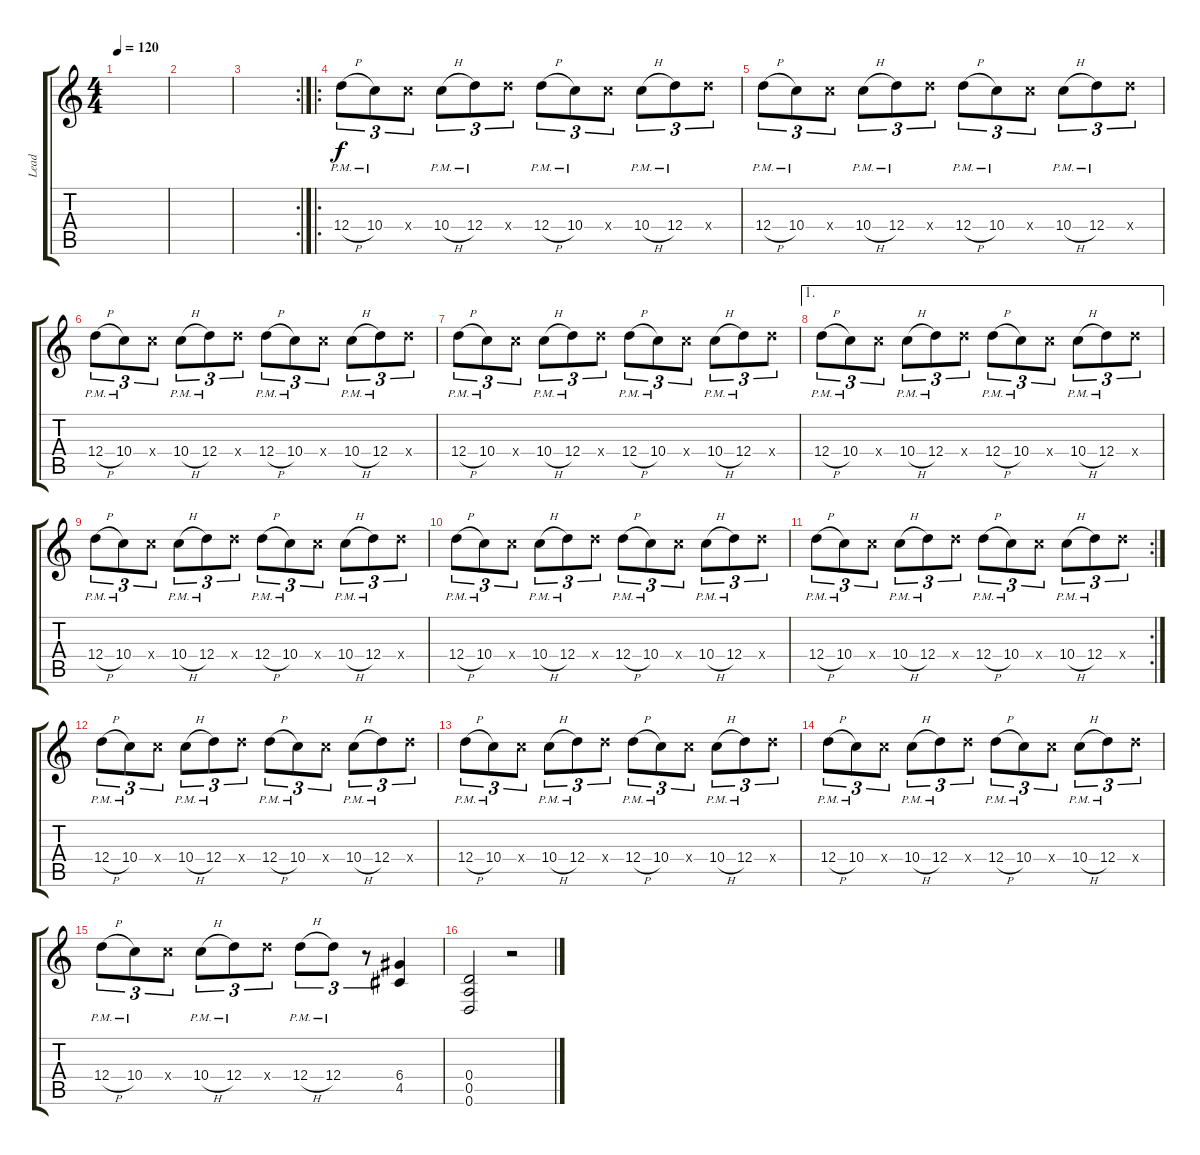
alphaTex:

\track ("Lead" "Lead") {instrument distortionguitar}
\staff {score tabs}
\tuning (E4 B3 G3 D3 A2 D2) {hide}
\ts (4 4)
\tempo 120
\clef g2
\ks c
|
|
\rc 2
|
\ro
12.4{h pm}.8{tu (3 2) volume 13} 10.4{pm}.8{tu (3 2)} 10.4{x}.8{tu (3 2)} 10.4{h pm}.8{tu (3 2)} 12.4{pm}.8{tu (3 2)} 12.4{x}.8{tu (3 2)} 12.4{h pm}.8{tu (3 2)} 10.4{pm}.8{tu (3 2)} 10.4{x}.8{tu (3 2)} 10.4{h pm}.8{tu (3 2)} 12.4{pm}.8{tu (3 2)} 12.4{x}.8{tu (3 2)} |
12.4{h pm}.8{tu (3 2)} 10.4{pm}.8{tu (3 2)} 10.4{x}.8{tu (3 2)} 10.4{h pm}.8{tu (3 2)} 12.4{pm}.8{tu (3 2)} 12.4{x}.8{tu (3 2)} 12.4{h pm}.8{tu (3 2)} 10.4{pm}.8{tu (3 2)} 10.4{x}.8{tu (3 2)} 10.4{h pm}.8{tu (3 2)} 12.4{pm}.8{tu (3 2)} 12.4{x}.8{tu (3 2)} |
12.4{h pm}.8{tu (3 2)} 10.4{pm}.8{tu (3 2)} 10.4{x}.8{tu (3 2)} 10.4{h pm}.8{tu (3 2)} 12.4{pm}.8{tu (3 2)} 12.4{x}.8{tu (3 2)} 12.4{h pm}.8{tu (3 2)} 10.4{pm}.8{tu (3 2)} 10.4{x}.8{tu (3 2)} 10.4{h pm}.8{tu (3 2)} 12.4{pm}.8{tu (3 2)} 12.4{x}.8{tu (3 2)} |
12.4{h pm}.8{tu (3 2)} 10.4{pm}.8{tu (3 2)} 10.4{x}.8{tu (3 2)} 10.4{h pm}.8{tu (3 2)} 12.4{pm}.8{tu (3 2)} 12.4{x}.8{tu (3 2)} 12.4{h pm}.8{tu (3 2)} 10.4{pm}.8{tu (3 2)} 10.4{x}.8{tu (3 2)} 10.4{h pm}.8{tu (3 2)} 12.4{pm}.8{tu (3 2)} 12.4{x}.8{tu (3 2)} |
\ae 1
12.4{h pm}.8{tu (3 2)} 10.4{pm}.8{tu (3 2)} 10.4{x}.8{tu (3 2)} 10.4{h pm}.8{tu (3 2)} 12.4{pm}.8{tu (3 2)} 12.4{x}.8{tu (3 2)} 12.4{h pm}.8{tu (3 2)} 10.4{pm}.8{tu (3 2)} 10.4{x}.8{tu (3 2)} 10.4{h pm}.8{tu (3 2)} 12.4{pm}.8{tu (3 2)} 12.4{x}.8{tu (3 2)} |
12.4{h pm}.8{tu (3 2)} 10.4{pm}.8{tu (3 2)} 10.4{x}.8{tu (3 2)} 10.4{h pm}.8{tu (3 2)} 12.4{pm}.8{tu (3 2)} 12.4{x}.8{tu (3 2)} 12.4{h pm}.8{tu (3 2)} 10.4{pm}.8{tu (3 2)} 10.4{x}.8{tu (3 2)} 10.4{h pm}.8{tu (3 2)} 12.4{pm}.8{tu (3 2)} 12.4{x}.8{tu (3 2)} |
12.4{h pm}.8{tu (3 2)} 10.4{pm}.8{tu (3 2)} 10.4{x}.8{tu (3 2)} 10.4{h pm}.8{tu (3 2)} 12.4{pm}.8{tu (3 2)} 12.4{x}.8{tu (3 2)} 12.4{h pm}.8{tu (3 2)} 10.4{pm}.8{tu (3 2)} 10.4{x}.8{tu (3 2)} 10.4{h pm}.8{tu (3 2)} 12.4{pm}.8{tu (3 2)} 12.4{x}.8{tu (3 2)} |
\rc 2
12.4{h pm}.8{tu (3 2)} 10.4{pm}.8{tu (3 2)} 10.4{x}.8{tu (3 2)} 10.4{h pm}.8{tu (3 2)} 12.4{pm}.8{tu (3 2)} 12.4{x}.8{tu (3 2)} 12.4{h pm}.8{tu (3 2)} 10.4{pm}.8{tu (3 2)} 10.4{x}.8{tu (3 2)} 10.4{h pm}.8{tu (3 2)} 12.4{pm}.8{tu (3 2)} 12.4{x}.8{tu (3 2)} |
12.4{h pm}.8{tu (3 2)} 10.4{pm}.8{tu (3 2)} 10.4{x}.8{tu (3 2)} 10.4{h pm}.8{tu (3 2)} 12.4{pm}.8{tu (3 2)} 12.4{x}.8{tu (3 2)} 12.4{h pm}.8{tu (3 2)} 10.4{pm}.8{tu (3 2)} 10.4{x}.8{tu (3 2)} 10.4{h pm}.8{tu (3 2)} 12.4{pm}.8{tu (3 2)} 12.4{x}.8{tu (3 2)} |
12.4{h pm}.8{tu (3 2)} 10.4{pm}.8{tu (3 2)} 10.4{x}.8{tu (3 2)} 10.4{h pm}.8{tu (3 2)} 12.4{pm}.8{tu (3 2)} 12.4{x}.8{tu (3 2)} 12.4{h pm}.8{tu (3 2)} 10.4{pm}.8{tu (3 2)} 10.4{x}.8{tu (3 2)} 10.4{h pm}.8{tu (3 2)} 12.4{pm}.8{tu (3 2)} 12.4{x}.8{tu (3 2)} |
12.4{h pm}.8{tu (3 2)} 10.4{pm}.8{tu (3 2)} 10.4{x}.8{tu (3 2)} 10.4{h pm}.8{tu (3 2)} 12.4{pm}.8{tu (3 2)} 12.4{x}.8{tu (3 2)} 12.4{h pm}.8{tu (3 2)} 10.4{pm}.8{tu (3 2)} 10.4{x}.8{tu (3 2)} 10.4{h pm}.8{tu (3 2)} 12.4{pm}.8{tu (3 2)} 12.4{x}.8{tu (3 2)} |
12.4{h pm}.8{tu (3 2)} 10.4{pm}.8{tu (3 2)} 10.4{x}.8{tu (3 2)} 10.4{h pm}.8{tu (3 2)} 12.4{pm}.8{tu (3 2)} 12.4{x}.8{tu (3 2)} 12.4{h pm}.8{tu (3 2)} 12.4{pm}.8{tu (3 2)} r.8{tu (3 2)} (6.4 4.5).4 |
(0.4 0.5 0.6).2 r.2
